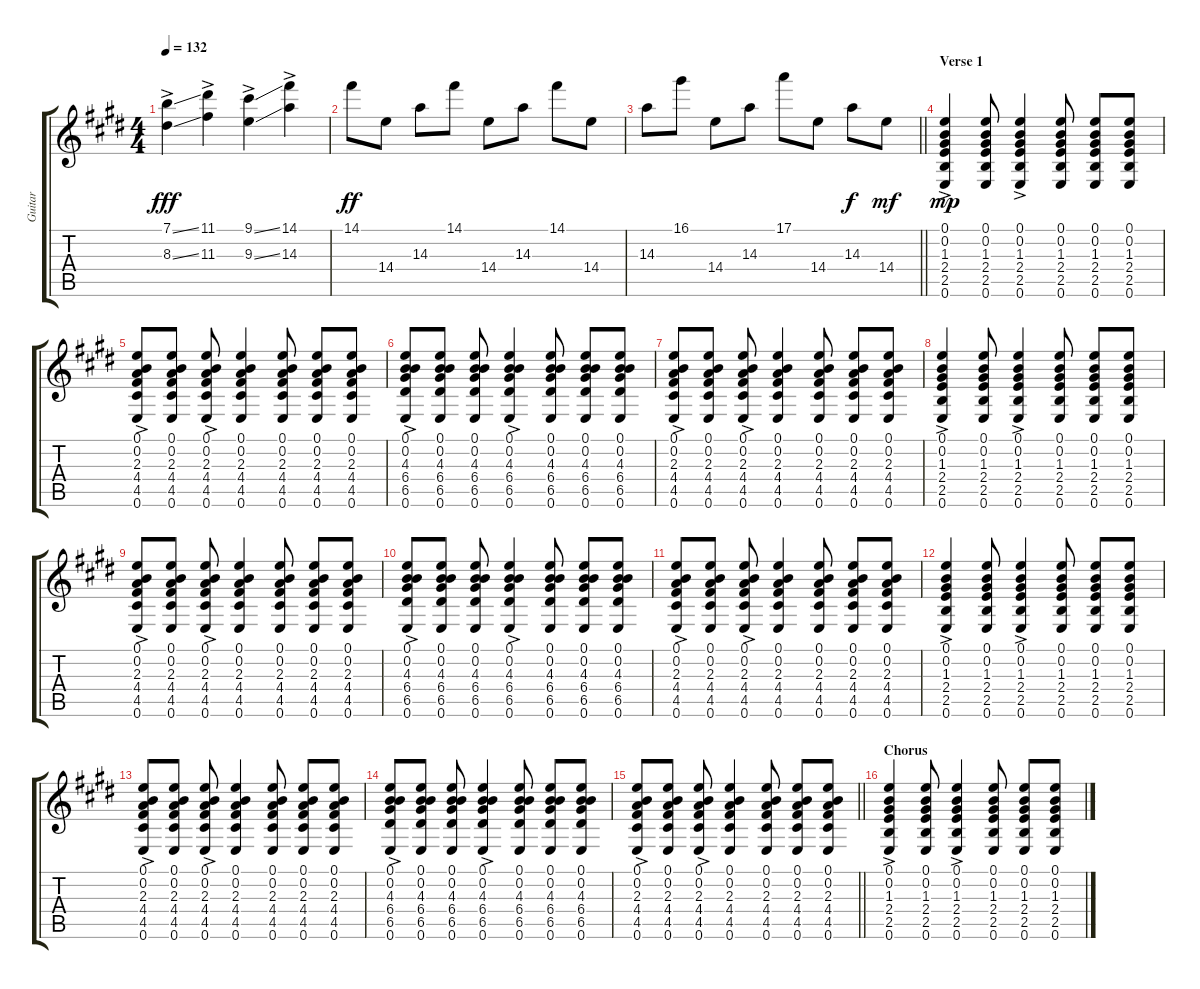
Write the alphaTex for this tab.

\track ("Guitar" "Guitar") {instrument acousticguitarsteel}
\staff {score tabs}
\tuning (E4 B3 G3 D3 A2 E2) {hide}
\ts (4 4)
\tempo 132
\clef g2
\ks e
(7.1{ss ac} 8.3{ss ac}).4{dy fff} (11.1{ac} 11.3{ac}).4 (9.1{ss ac} 9.3{ss ac}).4 (14.1{ac} 14.3{ac}).4 |
14.1.8{dy ff} 14.4.8 14.3.8 14.1.8 14.4.8 14.3.8 14.1.8 14.4.8 |
\barLineRight lightlight
14.3.8 16.1.8 14.4.8 14.3.8 17.1.8 14.4.8 14.3.8{dy f} 14.4.8{dy mf} |
\section ("" "Verse 1")
(0.1{ac} 0.2{ac} 1.3{ac} 2.4{ac} 2.5{ac} 0.6).4{dy mp} (0.1 0.2 1.3 2.4 2.5 0.6).8 (0.1{ac} 0.2{ac} 1.3{ac} 2.4{ac} 2.5{ac} 0.6).4 (0.1 0.2 1.3 2.4 2.5 0.6).8 (0.1 0.2 1.3 2.4 2.5 0.6).8 (0.1 0.2 1.3 2.4 2.5 0.6).8 |
(0.1{ac} 0.2{ac} 2.3{ac} 4.4{ac} 4.5{ac} 0.6).8 (0.1 0.2 2.3 4.4 4.5 0.6).8 (0.1{ac} 0.2{ac} 2.3{ac} 4.4{ac} 4.5{ac} 0.6).8 (0.1 0.2 2.3 4.4 4.5 0.6).4 (0.1 0.2 2.3 4.4 4.5 0.6).8 (0.1 0.2 2.3 4.4 4.5 0.6).8 (0.1 0.2 2.3 4.4 4.5 0.6).8 |
(0.1{ac} 0.2{ac} 4.3{ac} 6.4{ac} 6.5{ac} 0.6).8 (0.1 0.2 4.3 6.4 6.5 0.6).8 (0.1 0.2 4.3 6.4 6.5 0.6).8 (0.1{ac} 0.2{ac} 4.3{ac} 6.4{ac} 6.5{ac} 0.6).4 (0.1 0.2 4.3 6.4 6.5 0.6).8 (0.1 0.2 4.3 6.4 6.5 0.6).8 (0.1 0.2 4.3 6.4 6.5 0.6).8 |
(0.1{ac} 0.2{ac} 2.3{ac} 4.4{ac} 4.5{ac} 0.6).8 (0.1 0.2 2.3 4.4 4.5 0.6).8 (0.1{ac} 0.2{ac} 2.3{ac} 4.4{ac} 4.5{ac} 0.6).8 (0.1 0.2 2.3 4.4 4.5 0.6).4 (0.1 0.2 2.3 4.4 4.5 0.6).8 (0.1 0.2 2.3 4.4 4.5 0.6).8 (0.1 0.2 2.3 4.4 4.5 0.6).8 |
(0.1{ac} 0.2{ac} 1.3{ac} 2.4{ac} 2.5{ac} 0.6).4 (0.1 0.2 1.3 2.4 2.5 0.6).8 (0.1{ac} 0.2{ac} 1.3{ac} 2.4{ac} 2.5{ac} 0.6).4 (0.1 0.2 1.3 2.4 2.5 0.6).8 (0.1 0.2 1.3 2.4 2.5 0.6).8 (0.1 0.2 1.3 2.4 2.5 0.6).8 |
(0.1{ac} 0.2{ac} 2.3{ac} 4.4{ac} 4.5{ac} 0.6).8 (0.1 0.2 2.3 4.4 4.5 0.6).8 (0.1{ac} 0.2{ac} 2.3{ac} 4.4{ac} 4.5{ac} 0.6).8 (0.1 0.2 2.3 4.4 4.5 0.6).4 (0.1 0.2 2.3 4.4 4.5 0.6).8 (0.1 0.2 2.3 4.4 4.5 0.6).8 (0.1 0.2 2.3 4.4 4.5 0.6).8 |
(0.1{ac} 0.2{ac} 4.3{ac} 6.4{ac} 6.5{ac} 0.6).8 (0.1 0.2 4.3 6.4 6.5 0.6).8 (0.1 0.2 4.3 6.4 6.5 0.6).8 (0.1{ac} 0.2{ac} 4.3{ac} 6.4{ac} 6.5{ac} 0.6).4 (0.1 0.2 4.3 6.4 6.5 0.6).8 (0.1 0.2 4.3 6.4 6.5 0.6).8 (0.1 0.2 4.3 6.4 6.5 0.6).8 |
(0.1{ac} 0.2{ac} 2.3{ac} 4.4{ac} 4.5{ac} 0.6).8 (0.1 0.2 2.3 4.4 4.5 0.6).8 (0.1{ac} 0.2{ac} 2.3{ac} 4.4{ac} 4.5{ac} 0.6).8 (0.1 0.2 2.3 4.4 4.5 0.6).4 (0.1 0.2 2.3 4.4 4.5 0.6).8 (0.1 0.2 2.3 4.4 4.5 0.6).8 (0.1 0.2 2.3 4.4 4.5 0.6).8 |
(0.1{ac} 0.2{ac} 1.3{ac} 2.4{ac} 2.5{ac} 0.6).4 (0.1 0.2 1.3 2.4 2.5 0.6).8 (0.1{ac} 0.2{ac} 1.3{ac} 2.4{ac} 2.5{ac} 0.6).4 (0.1 0.2 1.3 2.4 2.5 0.6).8 (0.1 0.2 1.3 2.4 2.5 0.6).8 (0.1 0.2 1.3 2.4 2.5 0.6).8 |
(0.1{ac} 0.2{ac} 2.3{ac} 4.4{ac} 4.5{ac} 0.6).8 (0.1 0.2 2.3 4.4 4.5 0.6).8 (0.1{ac} 0.2{ac} 2.3{ac} 4.4{ac} 4.5{ac} 0.6).8 (0.1 0.2 2.3 4.4 4.5 0.6).4 (0.1 0.2 2.3 4.4 4.5 0.6).8 (0.1 0.2 2.3 4.4 4.5 0.6).8 (0.1 0.2 2.3 4.4 4.5 0.6).8 |
(0.1{ac} 0.2{ac} 4.3{ac} 6.4{ac} 6.5{ac} 0.6).8 (0.1 0.2 4.3 6.4 6.5 0.6).8 (0.1 0.2 4.3 6.4 6.5 0.6).8 (0.1{ac} 0.2{ac} 4.3{ac} 6.4{ac} 6.5{ac} 0.6).4 (0.1 0.2 4.3 6.4 6.5 0.6).8 (0.1 0.2 4.3 6.4 6.5 0.6).8 (0.1 0.2 4.3 6.4 6.5 0.6).8 |
\barLineRight lightlight
(0.1{ac} 0.2{ac} 2.3{ac} 4.4{ac} 4.5{ac} 0.6).8 (0.1 0.2 2.3 4.4 4.5 0.6).8 (0.1{ac} 0.2{ac} 2.3{ac} 4.4{ac} 4.5{ac} 0.6).8 (0.1 0.2 2.3 4.4 4.5 0.6).4 (0.1 0.2 2.3 4.4 4.5 0.6).8 (0.1 0.2 2.3 4.4 4.5 0.6).8 (0.1 0.2 2.3 4.4 4.5 0.6).8 |
\section ("" "Chorus")
(0.1{ac} 0.2{ac} 1.3{ac} 2.4{ac} 2.5{ac} 0.6).4 (0.1 0.2 1.3 2.4 2.5 0.6).8 (0.1{ac} 0.2{ac} 1.3{ac} 2.4{ac} 2.5{ac} 0.6).4 (0.1 0.2 1.3 2.4 2.5 0.6).8 (0.1 0.2 1.3 2.4 2.5 0.6).8 (0.1 0.2 1.3 2.4 2.5 0.6).8
